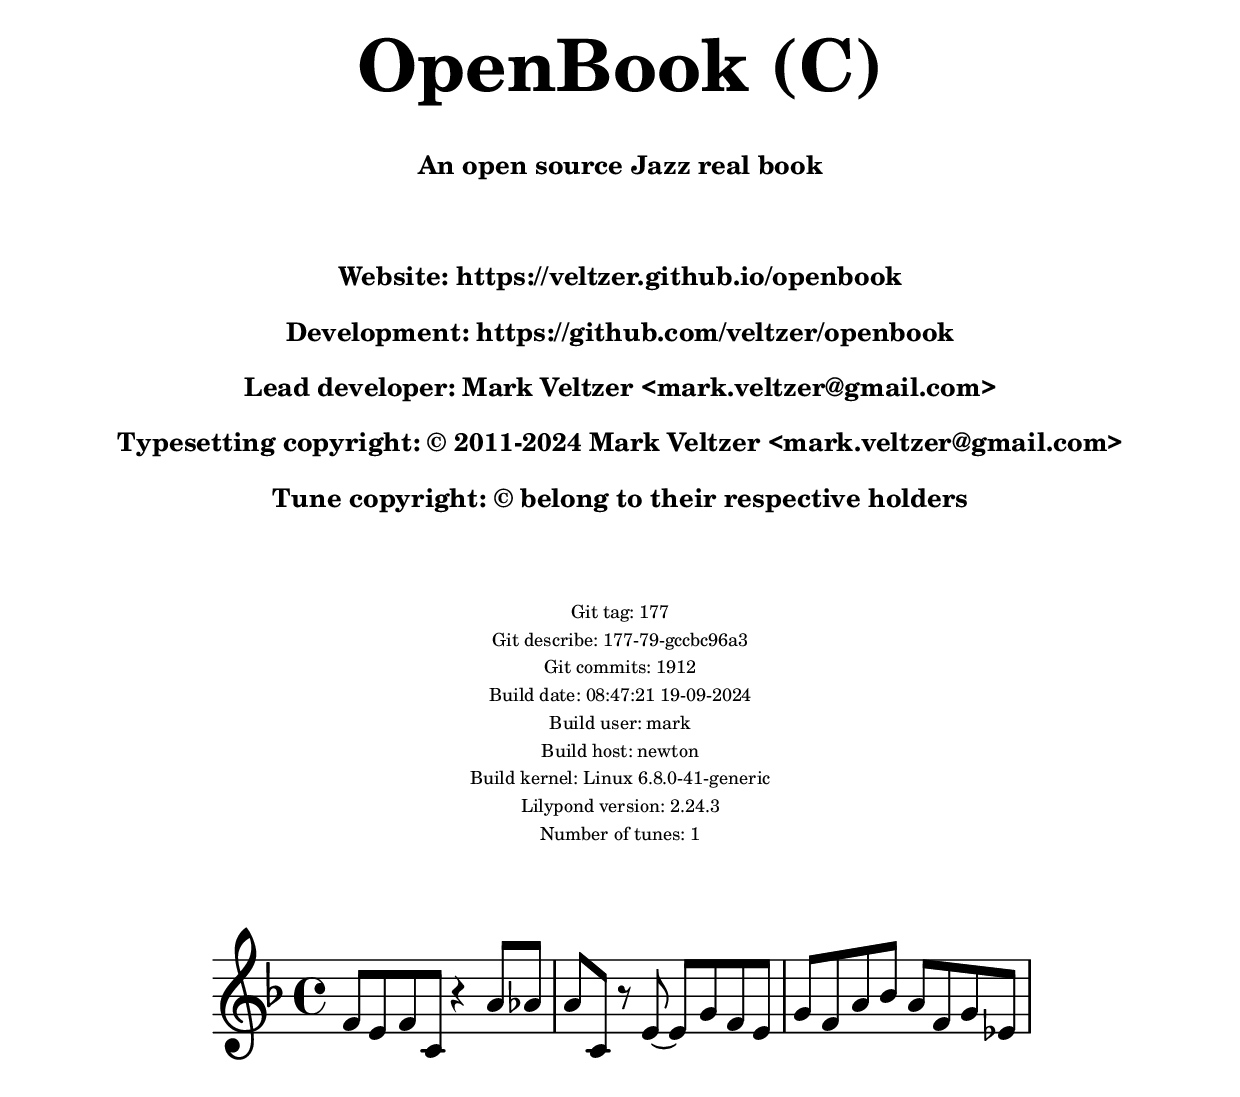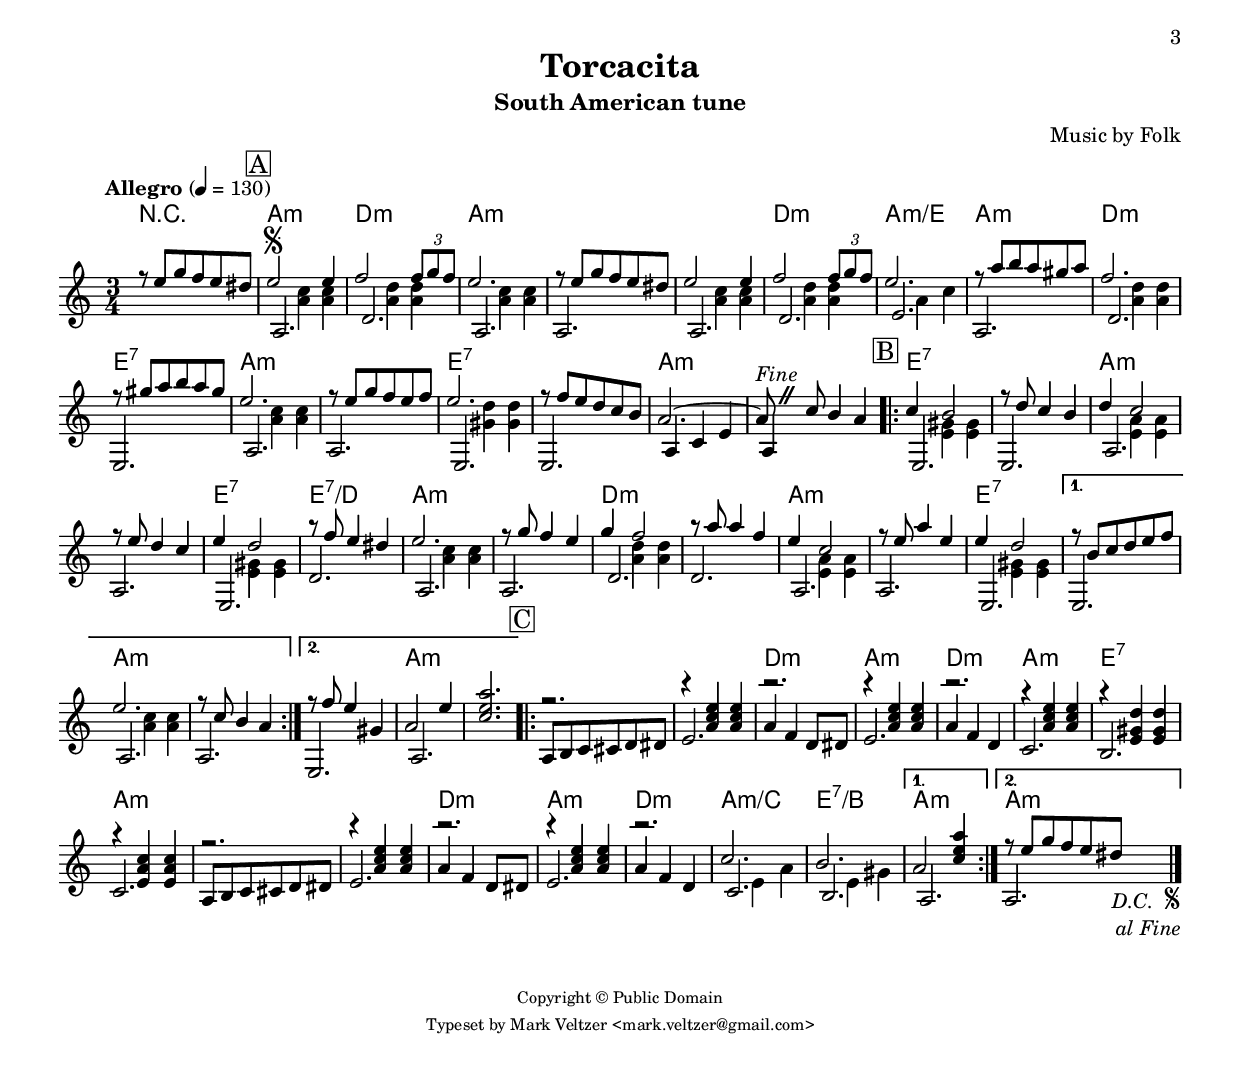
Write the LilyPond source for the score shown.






% lets emit the definitions

% end verbatim - this comment is a hack to prevent texinfo.tex
% from choking on non-European UTF-8 subsets

% this version tag will keep me compiling only on this version of lilypond.
%=====================================================================

\version "2.24.3"

% lets define a variable to hold the formatted build date (man 3 strftime):
%date=#(strftime "%T %d-%m-%Y" (localtime (current-time)))
%lilypond_version=#(lilypond-version)

% setting instruments for midi generation (bah - this doesn't work...)
%=====================================================================
%\set ChordNames.midiInstrument = #"acoustic grand"
%\set Staff.midiInstrument = #"flute"
%\set PianoStaff.instrumentName = #"acoustic grand"
% do not show chords unless they change...
%\set chordChanges = ##t

% number of staffs per page (this does not work because of my breaks)
%\paper {
%	system-count = #7
%}

\paper {
	% reduce spaces between systems and the bottom (taken from the lilypond
	% documentation and found the relevant variable)
	% the result of this is that I can fit 8 single staffs in one page
	% which is ideal for Jazz (think 32 bar divided into 8 lines of 4 bars each...).
	% I should really only apply this thing for Jazz tunes but that is a TODO item.
	% default is 4\mm - 3 already causes 8 staffs to take 2 pages
	between-system-padding = 2\mm
	% default is 20\mm
	% between-system-space = 16\mm
	% ragged-last-bottom = ##f
	% ragged-bottom = ##f

	% make lilypond increase the distance of the footer from the bottom of the page
	% it seems that if you don't do something like this you're going to have
	% a real problem seeing the footer in postscript printing....
	%bottom-margin = 2.5\cm

	% from /usr/share/lilypond/2.12.3/ly/titling-init.ly
	% to stop lilypond from printing footers...
	oddFooterMarkup = \markup {}

	% prevent lilypond from printing the headers...

	scoreTitleMarkup = \markup {}
	bookTitleMarkup = \markup {}
}
\layout {
	% don't have the first line indented
	indent = 0.0 \cm
	% don't know what this is (taken from Laurent Martelli...)
	%textheight = 1.5\cm

	\context {
		\Score
		% change the size of the text fonts
		%\override LyricText #'font-family = #'typewriter
		\override LyricText #'font-size = #'-2

		% set the style of the chords to Jazz - I don't see this making any effect
		\override ChordName #'style = #'jazz
		%\override ChordName #'word-space = #2

		% set the chord size and font
		%\override ChordName #'font-series = #'bold
		%\override ChordName #'font-family = #'roman
		%\override ChordName #'font-size = #-1

		% don't show bar numbers (for jazz it makes it too cluttery)
		\remove "Bar_number_engraver"
	}
}
% reduce the font size (taken from the lilypond info documentation, default is 20)
#(set-global-staff-size 17.82)

% There is no need to set the paper size to a4 since it is the default.
% make lilypond use paper of size a4 (Is this the default ?!?)
%#(set-default-paper-size "a4")
%)

% Don't have textedit:// links for every note in the pdf file.
% This reduces the size of the pdf by a lot
\pointAndClickOff

% chord related matters
myChordDefinitions={
	<c ees ges bes des' fes' aes'>-\markup \super {7alt}
	<c e g bes f'>-\markup \super {7sus}
	<c e g bes d f'>-\markup \super {9sus}
	<c e g f'>-\markup \super {sus}
	<c ees ges bes>-\markup { "m" \super { "7 " \flat "5" } }
	<c ees ges beses>-\markup { "dim" \super { "7" } }
	<c ees ges>-\markup { "dim" }
	%<c e g b>-\markup { "maj7" }
	<c e gis bes d'>-\markup { \super { "9 " \sharp "5" } }
	<c e g bes d' a'>-\markup \super {13}
	<c e g bes d' fis'>-\markup { \super { "9 " \sharp "11" } }
}
myChordExceptions=#(append
	(sequential-music-to-chord-exceptions myChordDefinitions #t)
	ignatzekExceptions
)

% some macros to be reused all over
% =====================================================================
myBreak=\break
% do line breaks really matter?
myEndLine=\break
%myEndLine={}
myEndLineVoltaNotLast={}
myEndLineVoltaLast=\break
myEndLineVolta=\break
partBar=\bar "||"
endBar=\bar "|."
startBar=\bar ".|"
startRepeat=\bar "|:"
endRepeat=\bar ":|"
startTune={}
endTune=\bar "|."
myFakeEndLine={}
mySegno=\mark \markup { \musicglyph #"scripts.segno" }
myCoda=\mark \markup { \musicglyph #"scripts.coda" }

% some functions to be reused all over
% =====================================================================
% A wrapper for section markers that allows us to control their formatting

% You can have a circle instead of a box using:
% \mark \markup { \circle #mark }
myMark =
#(define-music-function
	(parser location mark)
	(markup?)
	#{
	\mark \markup { \box #mark }
	#})
myWordMark =
#(define-music-function
	(parser location mark)
	(markup?)
	#{
	\mark \markup { \box #mark }
	#})
% grace that does appoggiatura
%\grace $notes
myGrace = #(define-music-function (parser location notes) (ly:music?) #{ \appoggiatura $notes #})
% grace that does nothing
%myGrace = #(define-music-function (parser location notes) (ly:music?) #{ #})

% this is a macro that * really * breaks lines. You don't really need this since a regular \break will work
% AS LONG AS you have the '\remove Bar_engraver' enabled...
hardBreak={ \bar "" \break }
% a macro to make vertical space
verticalSpace=\markup { \null }

% macros to help in parenthesizing chords
% see the playground area for openbook and http://lilypond.1069038.n5.nabble.com/Parenthesizing-chord-names-td44370.html
#(define (left-parenthesis-ignatzek-chord-names in-pitches bass inversion context) (markup #:line ("(" (ignatzek-chord-names in-pitches bass inversion context))))
#(define (right-parenthesis-ignatzek-chord-names in-pitches bass inversion context) (markup #:line ((ignatzek-chord-names in-pitches bass inversion context) ")")))
#(define (parenthesis-ignatzek-chord-names in-pitches bass inversion context) (markup #:line ("(" (ignatzek-chord-names in-pitches bass inversion context) ")")))
LPC = { \once \set chordNameFunction = #left-parenthesis-ignatzek-chord-names }
RPC = { \once \set chordNameFunction = #right-parenthesis-ignatzek-chord-names }
OPC = { \once \set chordNameFunction = #parenthesis-ignatzek-chord-names }

% some macros for marking parts of jazz tunes
% =====================================================================
startSong={}
% If we want endings of parts to be denoted by anything we need
% to find a smarter function that this since this will tend
% to make other things disapper (repeat markings etc)
%endSong=\bar "|."
endSong={}
startPart={}
% If we want endings of parts to be denoted by anything we need
% to find a smarter function that this since this will tend
% to make other things disapper (repeat markings etc)
% endPart=\bar "||"
endPart={}
startChords={
	% this causes chords that do not change to disappear...
	\set chordChanges = ##t
	% use my own chord exceptions
	\set chordNameExceptions = #myChordExceptions
}
endChords={}


% lets always include guitar definitions
\include "predefined-guitar-fretboards.ly"

% book header
%\book {
	% this is the title page
	\bookpart {
		\markup {
			\column {
				\null
				\null
				\null
				\null
				\null
				\null
				\null
				\null
				\null
				\null
				\fill-line { \fontsize #11 \bold "OpenBook (C)"}
				\null
				\null
				\fill-line { \larger \larger \bold "An open source Jazz real book" }
				\null
				\null
				\null
				\fill-line {
					\huge \bold \concat {
						"Website: "
						\with-url #"https://veltzer.github.io/openbook" https://veltzer.github.io/openbook
					}
				}
				\null
				\fill-line {
					\huge \bold \concat {
						"Development: "
						\with-url #"https://github.com/veltzer/openbook" https://github.com/veltzer/openbook
					}
				}
				\null
				\fill-line {
					\huge \bold \concat {
						"Lead developer: Mark Veltzer "
						"<" \with-url #"mailto:mark.veltzer@gmail.com" mark.veltzer@gmail.com ">"
					}
				}
				\null
				\fill-line {
					\huge \bold \concat {
						"Typesetting copyright: © 2011-"
						2024
						" Mark Veltzer "
						"<" \with-url #"mailto:mark.veltzer@gmail.com" mark.veltzer@gmail.com ">"
					}
				}
				\null
				\fill-line { \huge \bold "Tune copyright: © belong to their respective holders" }
				\null
				\null
				\null
				\fill-line { \small "Git tag: 177" }
				\fill-line { \small "Git describe: 177-79-gccbc96a3" }
				\fill-line { \small "Git commits: 1912" }
				\fill-line { \small "Build date: 08:47:21 19-09-2024" }
				\fill-line { \small "Build user: mark" }
				\fill-line { \small "Build host: newton" }
				\fill-line { \small "Build kernel: Linux 6.8.0-41-generic" }
				\fill-line { \small "Lilypond version: 2.24.3" }
				\fill-line { \small "Number of tunes: 1" }
				\null
				\null
				\null
			}
		}
		\score {
			<<
				\new Staff="Melody" {
					\new Voice="Voice"
					\relative c' {
						\time 4/4
						\key f \major
						\set fontSize = #-3
						f8 e f c r4 a'8 aes | a c, r e~ e g f e | g f a bes a f g ees
					}
				}
			>>
			\layout {
				#(layout-set-staff-size 35)
				indent = 2.6\cm
			}
		}
	}

\markuplist \table-of-contents
\pageBreak

% from here everything needs to go into a loop

% include anything the user wants before the bookpart starts



PartChords=\chordmode {
	\startSong
	\startChords

	% there is no need to worry about which instrument plays the chords
	% since they will not be heard...

	r2. |

	a:m | d:m | a2.*2:m | \myFakeEndLine
	a2.:m | d:m | a:m/e | a:m | \myFakeEndLine
	d:m | e:7 | a2.*2:m | \myFakeEndLine
	e:7 | a:m | \myFakeEndLine

	\repeat volta 2 {
		e2.*2:7 | a:m | \myFakeEndLine
		e2.:7 | e:7/d | a2.*2:m | \myFakeEndLine
		d:m | a:m | \myFakeEndLine
		e2.:7 |
	} \alternative {
		{ e2.:7 | a2.*2:m | }
		{ e2.:7 | a2.*2:m | }
	} \myFakeEndLine

	\repeat volta 2 {
		a2.*2:m | d2.:m | a:m | \myFakeEndLine
		d:m | a:m | e:7 | a:m | \myFakeEndLine
		a2.*2:m | d2.:m | a:m | \myFakeEndLine
		d:m | a:m/c | e:7/b |
	} \alternative {
		{ a:m | }
		{ a:m | }
	} \myFakeEndLine

	\endChords
	\endSong
}

PartHighVoice=\relative c' {

	\tempo "Allegro" 4 = 130
	\time 3/4
	\key c \major

	% this is to let lily know that this is voice one
	\voiceOne

	r8 e' g f e dis |

	\myMark "A"
	e2\segno e4 | f2 \tuplet 3/2 {f8 g f} | e2. | r8 e g f e dis | \myFakeEndLine
	e2 e4 | f2 \tuplet 3/2 {f8 g f} | e2. | r8 a b a gis a | \myFakeEndLine
	f2. | r8 gis a b a gis | e2. | r8 e g f e f | \myFakeEndLine
	e2. | r8 f e d c b | a2. ~ | a8-\markup { \italic "Fine" }
	\override BreathingSign.text = \markup {
		\musicglyph #"scripts.caesura.straight"
	}
	\breathe
	c b4 a | \myFakeEndLine

	\myMark "B"
	\repeat volta 2 {
		c4 b2 | r8 d c4 b | d c2 | r8 e d4 c | \myFakeEndLine
		e d2 | r8 f e4 dis | e2. | r8 g f4 e | \myFakeEndLine
		g f2 | r8 a a4 f | e c2 | r8 e a4 e | \myFakeEndLine
		e d2 |
	} \alternative {
		{ r8 b c d e f | e2. | r8 c b4 a | }
		{ r8 f' e4 gis, | a2 e'4 | <c e a>2. | }
	} \myFakeEndLine

	\myMark "C"
	\repeat volta 2 {
		r2. | r4 <a c e> <a c e> | r2. | r4 <a c e> <a c e> | \myFakeEndLine
		r2. | r4 <a c e> <a c e> | r4 <e gis d'> <e gis d'> | r4 <e a c> <e a c> | \myFakeEndLine
		r2. | r4 <a c e> <a c e> | r2. | r4 <a c e> <a c e> | \myFakeEndLine
		r2. | c | b |
	} \alternative {
		{ a2 <c e a>4 | }
		{ r8 e g f e dis_\markup {
			\center-column {
				\line
				{ \italic "D.C. "
				\tiny \raise #1
				\musicglyph #"scripts.segno"
				}
				\italic " al Fine"
			}
		} | }
	} \myFakeEndLine

	\endTune
}

PartMidVoice=\relative c' {
	\time 3/4

	% this is to let lily know that this is voice one
	\voiceTwo

	s2. |

	s4 <a' c> <a c> | s <a d> <a d> | s <a c> <a c> | s2. |
	s4 <a c> <a c> | s <a d> <a d> | s a c | s2. |
	s4 <a d> <a d> | s2. | s4 <a c> <a c> | s2. |
	s4 <gis d'> <gis d'> | s2. | s | s |

	\repeat volta 2 {
		s4 <e gis> <e gis> | s2. | s4 <e a> <e a> | s2. |
		s4 <e gis> <e gis> | s2. | s4 <a c> <a c> | s2. |
		s4 <a d> <a d> | s2. | s4 <e a> <e a> | s2. |
		s4 <e gis> <e gis> |
	} \alternative {
		{ s2. | s4 <a c> <a c> | s2. | }
		{ s2. | s2. | s2. | }
	}

	\repeat volta 2 {
		s2. | s2. | s2. | s2. |
		s2. | s2. | s2. | s2. |
		s2. | s2. | s2. | s2. |
		s2. | s4 e a | s e gis |
	} \alternative {
		{ s2. | }
		{ s2. | }
	}
}

PartLowVoice=\relative c' {
	\time 3/4

	% this is to let lily know that this is voice one
	\voiceThree

	s2. |

	a2. | d | a | a |
	a | d | e | a, |
	d | e, | a | a |
	e | e | a4 c e | a, s s |

	\repeat volta 2 {
		e2. | e | a | a |
		e | d' | a | a |
		d | d | a | a |
		e |
	} \alternative {
		{ e | a | a | }
		{ e | a | s | }
	}

	\repeat volta 2 {
		a8 b c cis d dis | e2. | a4 f d8 dis | e2. |
		a4 f d | c2. | b | c |
		a8 b c cis d dis | e2. | a4 f d8 dis | e2. |
		a4 f d | c2. | b |
	} \alternative {
		{ a | }
		{ a | }
	}
}



\bookpart {

% this causes the variables to be defined...











% now play with the variables that depend on language



% calculate the tag line


% calculate the typesetby




\tocItem \markup "Torcacita / Folk"





% taken from "/usr/share/lilypond/2.12.3/ly/titling-init.ly"
\markup {
	\column {
		\override #'(baseline-skip . 3.5)
		\column {
			\huge \larger \bold
			\fill-line { \larger "Torcacita" }
			\fill-line { \large \smaller \bold \larger "South American tune" }
			\fill-line {
				""
				"Music by Folk"
			}
			\fill-line {
				""
			}
		}
	}
}
\noPageBreak






% score for printing
\score {
	<<
		\new ChordNames="Partchords" \PartChords
		\new Staff="Melody" <<
			\new Voice="highvoice" \PartHighVoice
			\new Voice="midvoice" \PartMidVoice
			\new Voice="lowvoice" \PartLowVoice
		>>
	>>
	\layout {
	}
}


\noPageBreak
\markup \column {
	% just a little space
	\null
	\fill-line {
		\smaller \smaller { "Copyright © Public Domain" }
	}
	\fill-line {
		\smaller \smaller { "Typeset by Mark Veltzer <mark.veltzer@gmail.com>" }
	}
}



}


% book footer
%}
